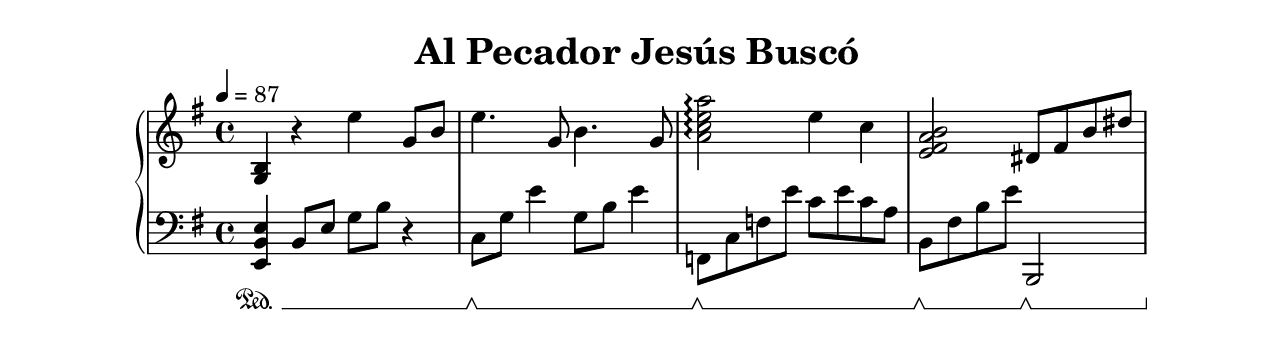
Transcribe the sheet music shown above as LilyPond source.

\version "2.16.2"

%\include "first.ly"
%\include "second.ly"
%\include "baritone.ly"
%\include "bass.ly"
pianoUpper = {
  \clef "treble"
  \time 4/4
  \tempo 4 = 87
  \key e \minor

  <g b>4 r4 e'' g'8 b' |
  e''4. g'8 b'4. g'8 |
  <a' c'' e'' a''>2\arpeggio e''4 c'' |
  <e' fis' a' b'>2 dis'8 fis' b' dis'' |
}

pianoLower = {
  \clef "bass"
  \time 4/4
  \key e \minor

  <e, b, e>4\sustainOn b,8 e g b r4 |
  c8\sustainOff\sustainOn g e'4 g8 b e'4 |
  f,8\sustainOff\sustainOn c f e' c' e' c' a |
  b,8\sustainOff\sustainOn fis b e' b,,2\sustainOff\sustainOn | 
}


#(set-default-paper-size "letter")

\header {
  title = "Al Pecador Jesús Buscó"
}

%showLastLength = R1*2
\score {
  <<
  \new PianoStaff <<
    \set PianoStaff.connectArpeggios = ##t
    \new Staff = "up" {
      \pianoUpper
    }

    \new Staff = "down" {
      \set Staff.pedalSustainStyle = #'mixed
      \pianoLower
    }
  >>
>>

  \layout {}
  \midi {}
}